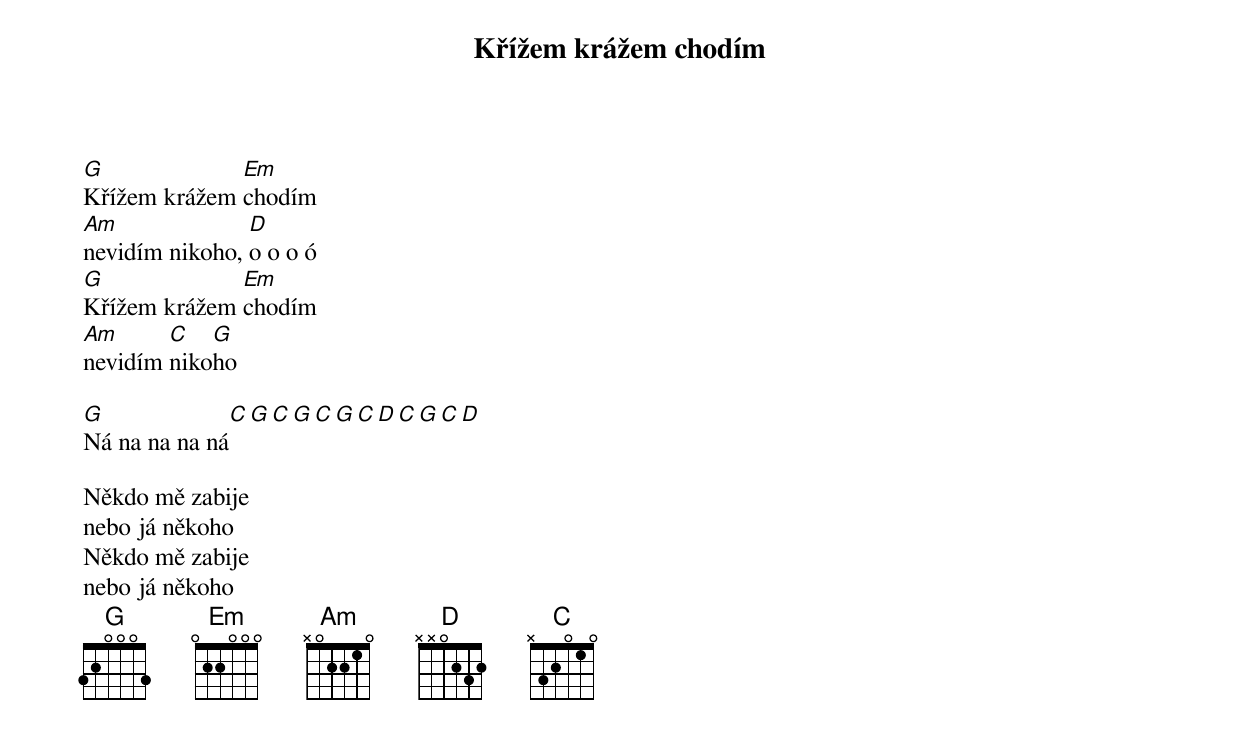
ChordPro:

{title: Křížem krážem chodím}

[G]Křížem krážem [Em]chodím
[Am]nevidím nikoho, [D]o o o ó
[G]Křížem krážem [Em]chodím
[Am]nevidím [C]niko[G]ho

[G]Ná na na na ná[C G C G C G C D C G C D]

Někdo mě zabije
nebo já někoho
Někdo mě zabije
nebo já někoho
